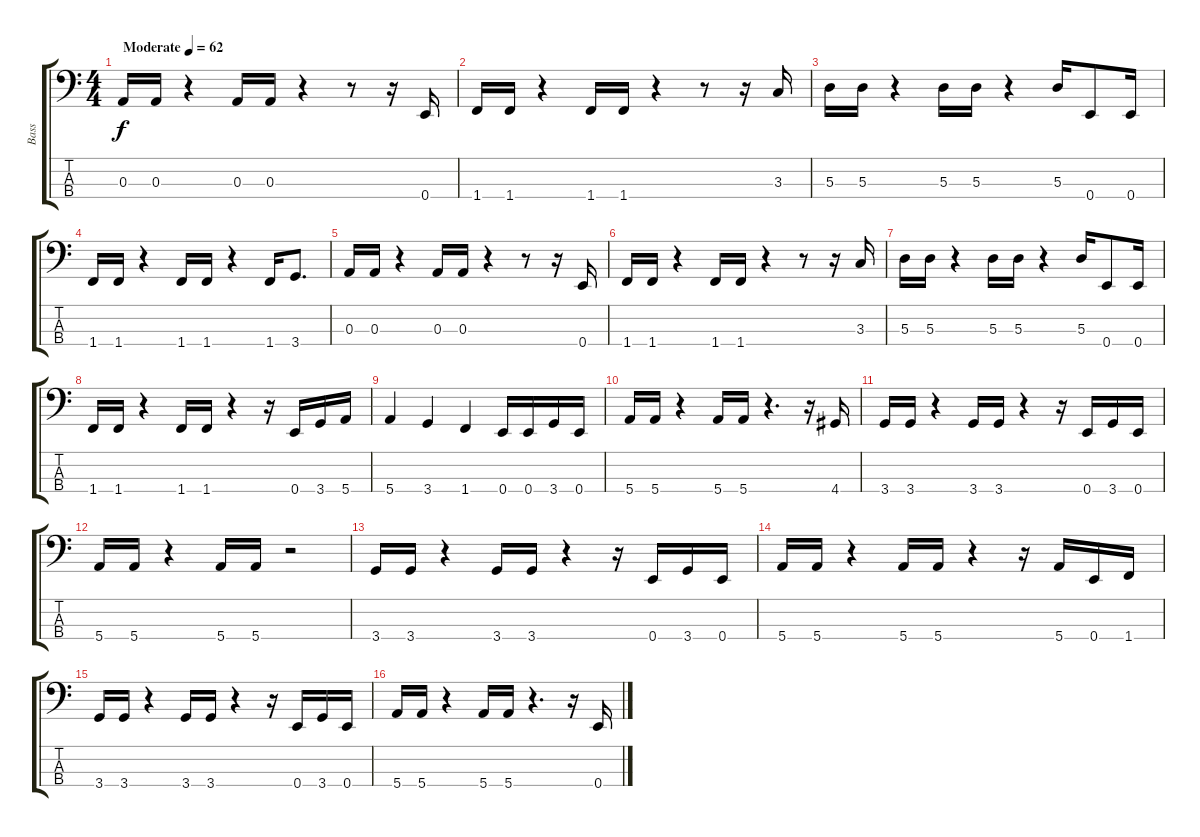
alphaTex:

\track ("Bass" "Bass") {instrument electricbasspick}
\staff {score tabs}
\tuning (G2 D2 A1 E1) {hide}
\ts (4 4)
\tempo (62 "Moderate")
\clef f4
\ks c
0.3.16{dy f instrument electricbasspick} 0.3.16 r.4 0.3.16 0.3.16 r.4 r.8 r.16 0.4.16 |
1.4.16 1.4.16 r.4 1.4.16 1.4.16 r.4 r.8 r.16 3.3.16 |
5.3.16 5.3.16 r.4 5.3.16 5.3.16 r.4 5.3.16 0.4.8 0.4.16 |
1.4.16 1.4.16 r.4 1.4.16 1.4.16 r.4 1.4.16 3.4.8{d} |
0.3.16 0.3.16 r.4 0.3.16 0.3.16 r.4 r.8 r.16 0.4.16 |
1.4.16 1.4.16 r.4 1.4.16 1.4.16 r.4 r.8 r.16 3.3.16 |
5.3.16 5.3.16 r.4 5.3.16 5.3.16 r.4 5.3.16 0.4.8 0.4.16 |
1.4.16 1.4.16 r.4 1.4.16 1.4.16 r.4 r.16 0.4.16 3.4.16 5.4.16 |
5.4.4 3.4.4 1.4.4 0.4.16 0.4.16 3.4.16 0.4.16 |
5.4.16 5.4.16 r.4 5.4.16 5.4.16 r.4{d} r.16 4.4.16 |
3.4.16 3.4.16 r.4 3.4.16 3.4.16 r.4 r.16 0.4.16 3.4.16 0.4.16 |
5.4.16 5.4.16 r.4 5.4.16 5.4.16 r.2 |
3.4.16 3.4.16 r.4 3.4.16 3.4.16 r.4 r.16 0.4.16 3.4.16 0.4.16 |
5.4.16 5.4.16 r.4 5.4.16 5.4.16 r.4 r.16 5.4.16 0.4.16 1.4.16 |
3.4.16 3.4.16 r.4 3.4.16 3.4.16 r.4 r.16 0.4.16 3.4.16 0.4.16 |
5.4.16 5.4.16 r.4 5.4.16 5.4.16 r.4{d} r.16 0.4.16
